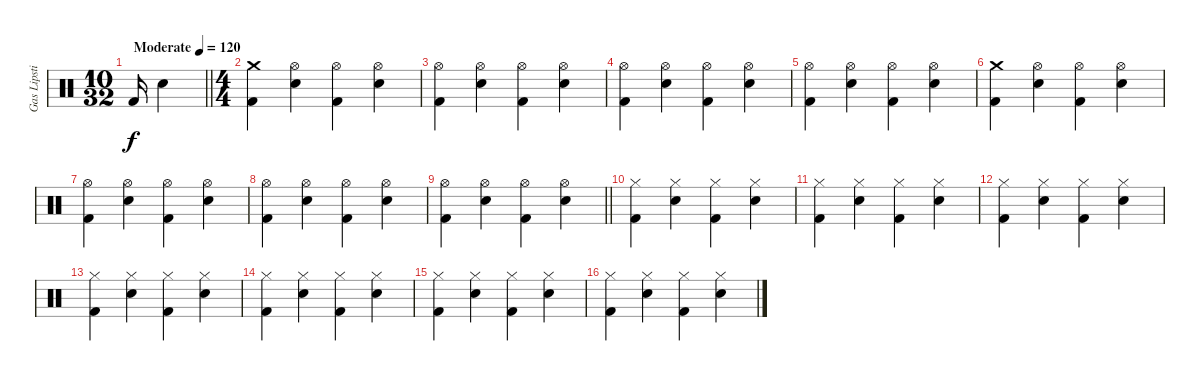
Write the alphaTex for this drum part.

\track ("Gas Lipstick" "Gas Lipsti") {instrument percussion}
\staff {score}
\articulation defaults
\ts (10 32)
\tempo (120 "Moderate")
\clef neutral
\barLineRight lightlight
\ks c "Kick (hit) 2".16{dy f} "Electric Snare (hit)".4
|
\ts (4 4)
("Crash medium (hit)" "Kick (hit) 2").4 ("Hi-Hat (open)" "Electric Snare (hit)").4 ("Hi-Hat (open)" "Kick (hit) 2").4 ("Hi-Hat (open)" "Electric Snare (hit)").4 |
("Hi-Hat (open)" "Kick (hit) 2").4 ("Hi-Hat (open)" "Electric Snare (hit)").4 ("Hi-Hat (open)" "Kick (hit) 2").4 ("Hi-Hat (open)" "Electric Snare (hit)").4 |
("Hi-Hat (open)" "Kick (hit) 2").4 ("Hi-Hat (open)" "Electric Snare (hit)").4 ("Hi-Hat (open)" "Kick (hit) 2").4 ("Hi-Hat (open)" "Electric Snare (hit)").4 |
("Hi-Hat (open)" "Kick (hit) 2").4 ("Hi-Hat (open)" "Electric Snare (hit)").4 ("Hi-Hat (open)" "Kick (hit) 2").4 ("Hi-Hat (open)" "Electric Snare (hit)").4 |
("Crash medium (hit)" "Kick (hit) 2").4 ("Hi-Hat (open)" "Electric Snare (hit)").4 ("Hi-Hat (open)" "Kick (hit) 2").4 ("Hi-Hat (open)" "Electric Snare (hit)").4 |
("Hi-Hat (open)" "Kick (hit) 2").4 ("Hi-Hat (open)" "Electric Snare (hit)").4 ("Hi-Hat (open)" "Kick (hit) 2").4 ("Hi-Hat (open)" "Electric Snare (hit)").4 |
("Hi-Hat (open)" "Kick (hit) 2").4 ("Hi-Hat (open)" "Electric Snare (hit)").4 ("Hi-Hat (open)" "Kick (hit) 2").4 ("Hi-Hat (open)" "Electric Snare (hit)").4 |
\barLineRight lightlight
("Hi-Hat (open)" "Kick (hit) 2").4 ("Hi-Hat (open)" "Electric Snare (hit)").4 ("Hi-Hat (open)" "Kick (hit) 2").4 ("Hi-Hat (open)" "Electric Snare (hit)").4 |
("Hi-Hat (closed)" "Kick (hit) 2").4 ("Hi-Hat (closed)" "Electric Snare (hit)").4 ("Hi-Hat (closed)" "Kick (hit) 2").4 ("Hi-Hat (closed)" "Electric Snare (hit)").4 |
("Hi-Hat (closed)" "Kick (hit) 2").4 ("Hi-Hat (closed)" "Electric Snare (hit)").4 ("Hi-Hat (closed)" "Kick (hit) 2").4 ("Hi-Hat (closed)" "Electric Snare (hit)").4 |
("Hi-Hat (closed)" "Kick (hit) 2").4 ("Hi-Hat (closed)" "Electric Snare (hit)").4 ("Hi-Hat (closed)" "Kick (hit) 2").4 ("Hi-Hat (closed)" "Electric Snare (hit)").4 |
("Hi-Hat (closed)" "Kick (hit) 2").4 ("Hi-Hat (closed)" "Electric Snare (hit)").4 ("Hi-Hat (closed)" "Kick (hit) 2").4 ("Hi-Hat (closed)" "Electric Snare (hit)").4 |
("Hi-Hat (closed)" "Kick (hit) 2").4 ("Hi-Hat (closed)" "Electric Snare (hit)").4 ("Hi-Hat (closed)" "Kick (hit) 2").4 ("Hi-Hat (closed)" "Electric Snare (hit)").4 |
("Hi-Hat (closed)" "Kick (hit) 2").4 ("Hi-Hat (closed)" "Electric Snare (hit)").4 ("Hi-Hat (closed)" "Kick (hit) 2").4 ("Hi-Hat (closed)" "Electric Snare (hit)").4 |
("Hi-Hat (closed)" "Kick (hit) 2").4 ("Hi-Hat (closed)" "Electric Snare (hit)").4 ("Hi-Hat (closed)" "Kick (hit) 2").4 ("Hi-Hat (closed)" "Electric Snare (hit)").4
